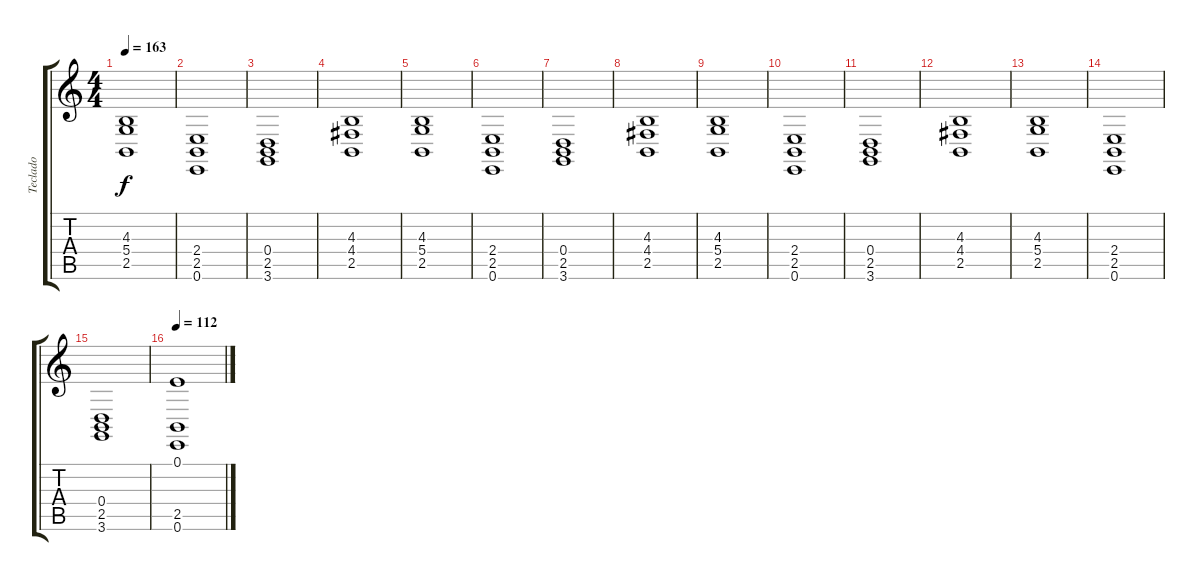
\track ("Teclado" "Teclado") {instrument choiraahs}
\staff {score tabs}
\tuning (E4 B3 G3 D3 A2 E2) {hide}
\ts (4 4)
\tempo 163
\clef g2
\ks c
(4.3 5.4 2.5).1{dy f} |
(2.4 2.5 0.6).1 |
(0.4 2.5 3.6).1 |
(4.3 4.4 2.5).1 |
(4.3 5.4 2.5).1 |
(2.4 2.5 0.6).1 |
(0.4 2.5 3.6).1 |
(4.3 4.4 2.5).1 |
(4.3 5.4 2.5).1 |
(2.4 2.5 0.6).1 |
(0.4 2.5 3.6).1 |
(4.3 4.4 2.5).1 |
(4.3 5.4 2.5).1 |
(2.4 2.5 0.6).1 |
(0.4 2.5 3.6).1 |
\tempo 112
(0.1 2.5 0.6).1
